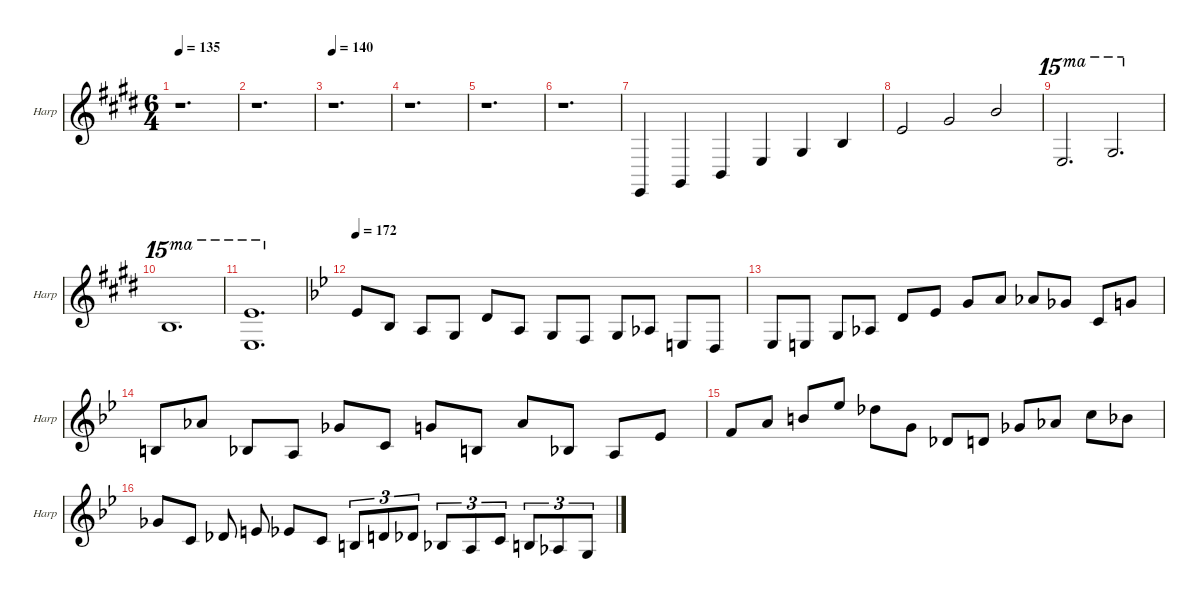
\defaultSystemsLayout 4
\hideDynamics
\bracketExtendMode nobrackets
\useSystemSignSeparator
\singleTrackTrackNamePolicy allsystems
\multiTrackTrackNamePolicy allsystems
\firstSystemTrackNameMode fullname
\otherSystemsTrackNameMode fullname
\firstSystemTrackNameOrientation horizontal
\otherSystemsTrackNameOrientation horizontal
\track ("Harp" "hp.") {instrument orchestralharp}
\staff {score}
\tuning (E4 B3 G3 D3 A2 E2)
\ts (6 4)
\tempo 135
\clef g2
\ks e
r.1{d dy ff beam Down} |
r.1{d beam Down} |
\tempo 140
r.1{d beam Down} |
r.1{d beam Down} |
r.1{d beam Down} |
r.1{d beam Down} |
0.6{acc forcenatural}.4{dy mp beam Up} 4.6{acc #}.4{beam Up} 2.5{acc forcenatural}.4{beam Up} 2.4{acc forcenatural}.4{beam Up} 1.3{acc #}.4{beam Up} 0.2{acc forcenatural}.4{beam Up} |
0.1{acc forcenatural}.2{beam Up} 4.1{acc #}.2{beam Up} 7.1{acc forcenatural}.2{beam Up} |
12.1{acc forcenatural}.2{d ot 15ma beam Up} 16.1{acc #}.2{d ot 15ma beam Up} |
19.1{acc forcenatural}.1{d ot 15ma beam Up} |
(24.1{acc forcenatural} 17.2{acc forcenatural}).1{d ot 15ma dy pp instrument tubularbells beam Up} |
\tempo 172
\ks gminor
4.2{acc b}.8{dy f instrument orchestralharp beam Up} 3.3{acc b}.8{beam Up} 2.3{acc forcenatural}.8{beam Up} 0.3{acc forcenatural}.8{beam Up} 3.2{acc forcenatural}.8{beam Up} 2.3{acc forcenatural}.8{beam Up} 0.3{acc forcenatural}.8{beam Up} 3.4{acc forcenatural}.8{beam Up} 0.3{acc forcenatural}.8{beam Up} 1.3{acc b}.8{beam Up} 2.4{acc forcenatural}.8{beam Up} 0.4{acc forcenatural}.8{beam Up} |
1.4{acc b}.8{beam Up} 2.4{acc forcenatural}.8{beam Up} 0.3{acc forcenatural}.8{beam Up} 1.3{acc b}.8{beam Up} 3.2{acc forcenatural}.8{beam Up} 4.2{acc b}.8{beam Up} 3.1{acc forcenatural}.8{beam Up} 5.1{acc forcenatural}.8{beam Up} 4.1{acc b}.8{beam Up} 2.1{acc b}.8{beam Up} 1.2{acc forcenatural}.8{beam Up} 3.1{acc forcenatural}.8{beam Up} |
0.2{acc forcenatural}.8{beam Up} 4.1{acc b}.8{beam Up} 3.3{acc b}.8{beam Up} 2.3{acc forcenatural}.8{beam Up} 2.1{acc b}.8{beam Up} 1.2{acc forcenatural}.8{beam Up} 3.1{acc forcenatural}.8{beam Up} 0.2{acc forcenatural}.8{beam Up} 4.1{acc b}.8{beam Up} 3.3{acc b}.8{beam Up} 2.3{acc forcenatural}.8{beam Up} 4.2{acc b}.8{beam Up} |
1.1{acc forcenatural}.8{beam Up} 5.1{acc forcenatural}.8{beam Up} 7.1{acc forcenatural}.8{beam Up} 11.1{acc b}.8{beam Down} 9.1{acc b}.8{beam Down} 8.2{acc forcenatural}.8{beam Down} 6.3{acc b}.8{beam Up} 7.3{acc forcenatural}.8{beam Up} 7.2{acc b}.8{beam Up} 4.1{acc b}.8{beam Down} 8.1{acc forcenatural}.8{beam Down} 6.1{acc b}.8{beam Down} |
7.2{acc b}.8{beam Up} 5.3{acc forcenatural}.8{beam Up} 6.3{acc b}.8{beam Up beam split} 5.2{acc forcenatural}.8{beam Up} 4.2{acc b}.8{beam Up} 5.3{acc forcenatural}.8{beam Up} 4.3{acc forcenatural}.8{tu (3 2) beam Up} 3.2{acc forcenatural}.8{tu (3 2) beam Up} 2.2{acc b}.8{tu (3 2) beam Up beam split} 3.3{acc b}.8{tu (3 2) beam Up} 2.3{acc forcenatural}.8{tu (3 2) beam Up} 5.3{acc forcenatural}.8{tu (3 2) beam Up beam split} 4.3{acc forcenatural}.8{tu (3 2) beam Up} 1.3{acc b}.8{tu (3 2) dy ff beam Up} 0.3{acc forcenatural}.8{tu (3 2) dy f beam Up}
